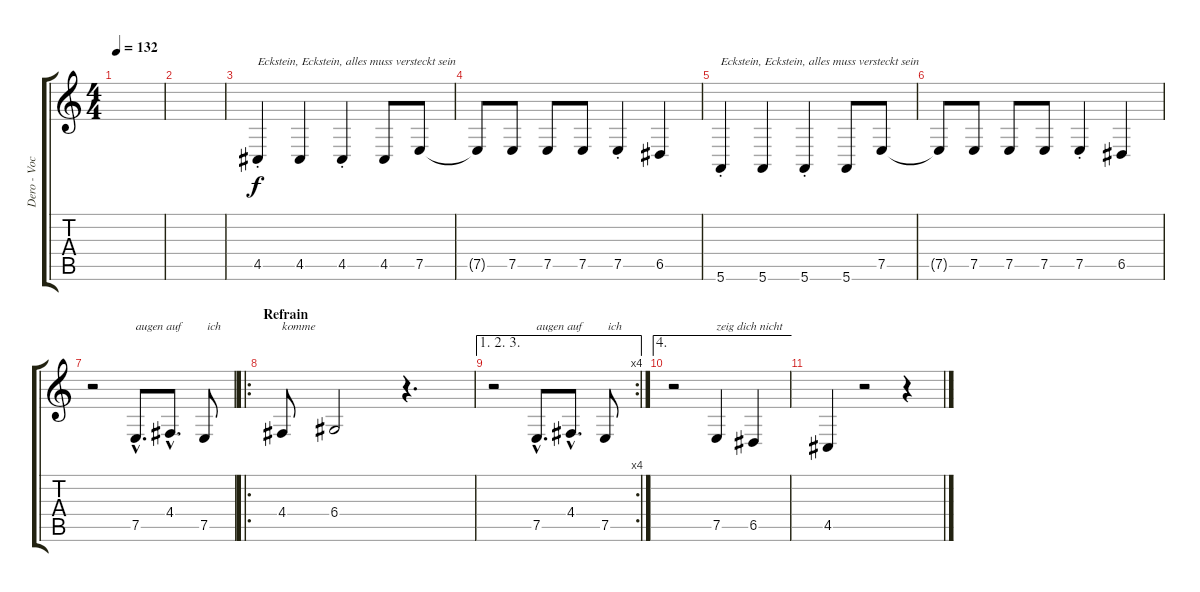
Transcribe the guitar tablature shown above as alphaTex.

\track ("Dero - Vocals" "Dero - Voc") {instrument baritonesax}
\staff {score tabs}
\tuning (E4 B3 G3 D3 A2 E2) {hide}
\ts (4 4)
\tempo 132
\clef g2
\ks c
|
|
4.5{st}.4{txt "Eckstein, Eckstein, alles muss versteckt sein "} 4.5.4 4.5{st}.4 4.5.8 7.5.8 |
7.5{t}.8 7.5.8 7.5.8 7.5.8 7.5{st}.4 6.5.4 |
5.6{st}.4{txt "Eckstein, Eckstein, alles muss versteckt sein "} 5.6.4 5.6{st}.4 5.6.8 7.5.8 |
7.5{t}.8 7.5.8 7.5.8 7.5.8 7.5{st}.4 6.5.4 |
r.2 7.5{hac}.8{d txt "augen auf"} 4.4{hac}.8{d} 7.5.8{txt " ich"} |
\ro
\section ("" "Refrain")
4.4.8{txt "komme"} 6.4.2 r.4{d} |
\ae (1 2 3)
\rc 4
r.2 7.5{hac}.8{d txt "augen auf"} 4.4{hac}.8{d} 7.5.8{txt " ich"} |
\ae 4
r.2 7.5.4{txt "zeig dich nicht"} 6.5.4 |
4.5.4 r.2 r.4
